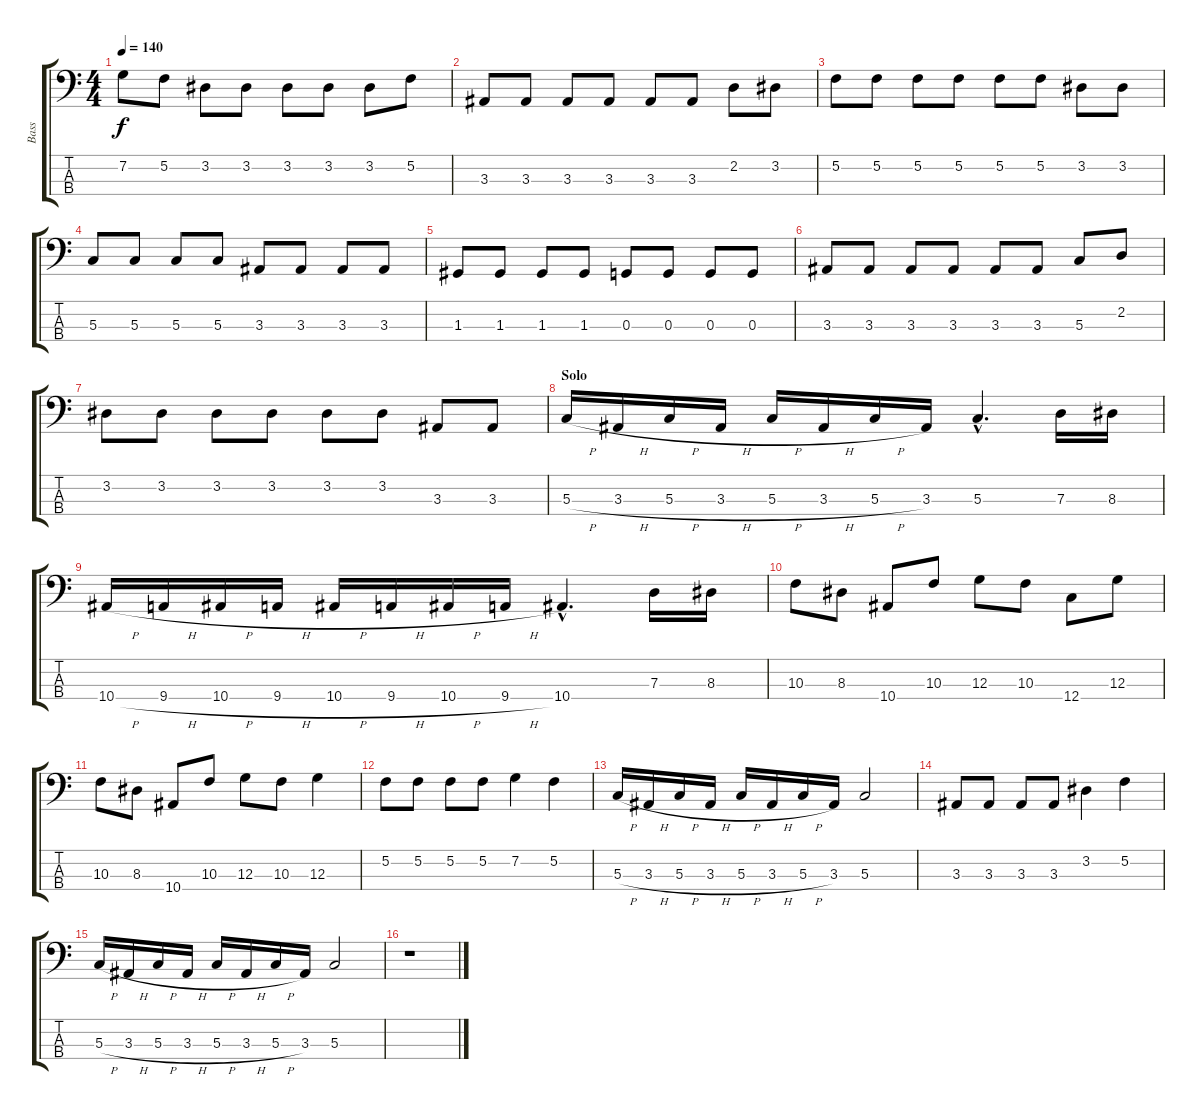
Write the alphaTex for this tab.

\track ("Bass" "Bass") {instrument electricbassfinger}
\staff {score tabs}
\tuning (F2 C2 G1 C1) {hide}
\ts (4 4)
\tempo 140
\clef f4
\ks c
7.2.8{dy f} 5.2.8 3.2.8 3.2.8 3.2.8 3.2.8 3.2.8 5.2.8 |
3.3.8 3.3.8 3.3.8 3.3.8 3.3.8 3.3.8 2.2.8 3.2.8 |
5.2.8 5.2.8 5.2.8 5.2.8 5.2.8 5.2.8 3.2.8 3.2.8 |
5.3.8 5.3.8 5.3.8 5.3.8 3.3.8 3.3.8 3.3.8 3.3.8 |
1.3.8 1.3.8 1.3.8 1.3.8 0.3.8 0.3.8 0.3.8 0.3.8 |
3.3.8 3.3.8 3.3.8 3.3.8 3.3.8 3.3.8 5.3.8 2.2.8 |
3.2.8 3.2.8 3.2.8 3.2.8 3.2.8 3.2.8 3.3.8 3.3.8 |
\section ("" "Solo")
5.3{h}.16 3.3{h}.16 5.3{h}.16 3.3{h}.16 5.3{h}.16 3.3{h}.16 5.3{h}.16 3.3.16 5.3{hac}.4{d} 7.3.16 8.3.16 |
10.4{h}.16 9.4{h}.16 10.4{h}.16 9.4{h}.16 10.4{h}.16 9.4{h}.16 10.4{h}.16 9.4{h}.16 10.4{hac}.4{d} 7.3.16 8.3.16 |
10.3.8 8.3.8 10.4.8 10.3.8 12.3.8 10.3.8 12.4.8 12.3.8 |
10.3.8 8.3.8 10.4.8 10.3.8 12.3.8 10.3.8 12.3.4 |
5.2.8 5.2.8 5.2.8 5.2.8 7.2.4 5.2.4 |
5.3{h}.16 3.3{h}.16 5.3{h}.16 3.3{h}.16 5.3{h}.16 3.3{h}.16 5.3{h}.16 3.3.16 5.3.2 |
3.3.8 3.3.8 3.3.8 3.3.8 3.2.4 5.2.4 |
5.3{h}.16 3.3{h}.16 5.3{h}.16 3.3{h}.16 5.3{h}.16 3.3{h}.16 5.3{h}.16 3.3.16 5.3.2 |
r.1
